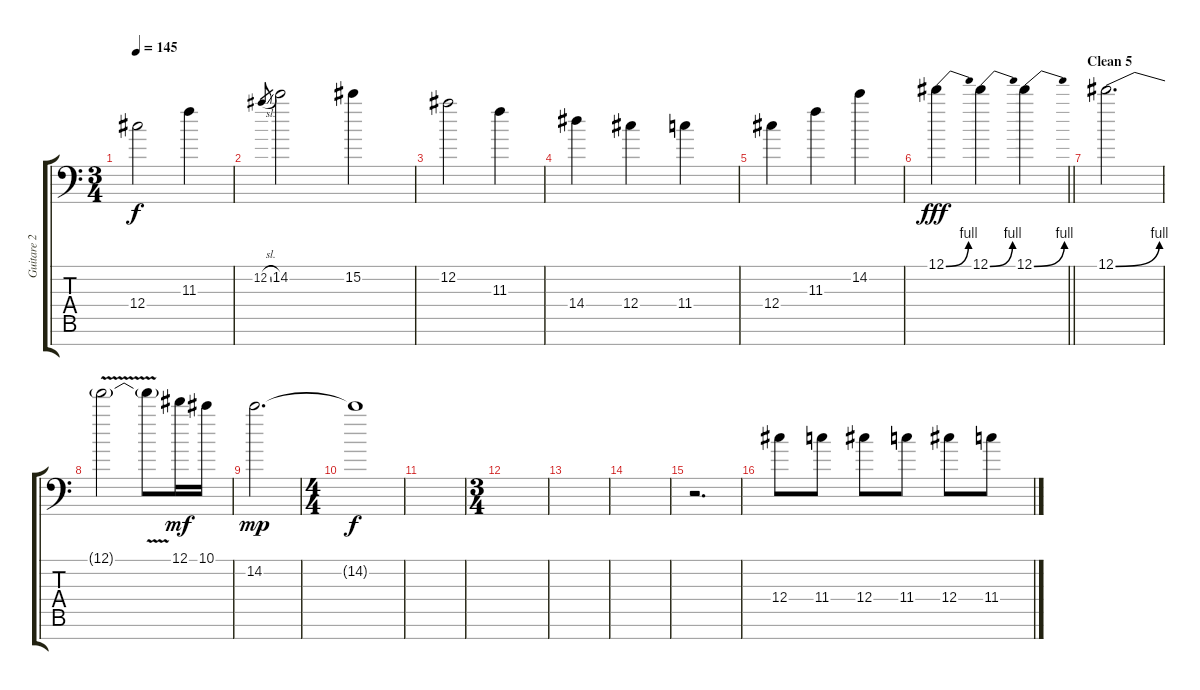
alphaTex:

\track ("Guitare 2 (Misha)" "Guitare 2 ") {instrument distortionguitar}
\staff {score tabs}
\tuning (Eb4 Bb3 Gb3 Db3 Ab2 Db2 Bb1) {hide}
\ts (3 4)
\tempo 145
\clef f4
\ks c
12.4.2{dy f} 11.3.4 |
12.2{sl}.8{gr} 14.2.2 15.2.4 |
12.2.2 11.3.4 |
14.4.4 12.4.4 11.4.4 |
12.4.4 11.3.4 14.2.4 |
\barLineRight lightlight
12.1{be (bend 0 0 60 4)}.4{dy fff} 12.1{be (bend 0 0 60 4)}.4 12.1{be (bend 0 0 60 4)}.4 |
\section ("" "Clean 5")
12.1{be (bend 0 0 60 4)}.2{d} |
12.1{v t}.2 12.1{t}.8 12.1.16{dy mf} 10.1.16 |
14.2.2{d dy mp} |
\ts (4 4)
14.2{t}.1{dy f} |
|
\ts (3 4)
|
|
|
r.2{d volume 0 instrument distortionguitar} |
12.4.8{volume 13} 11.4.8 12.4.8 11.4.8 12.4.8 11.4.8
